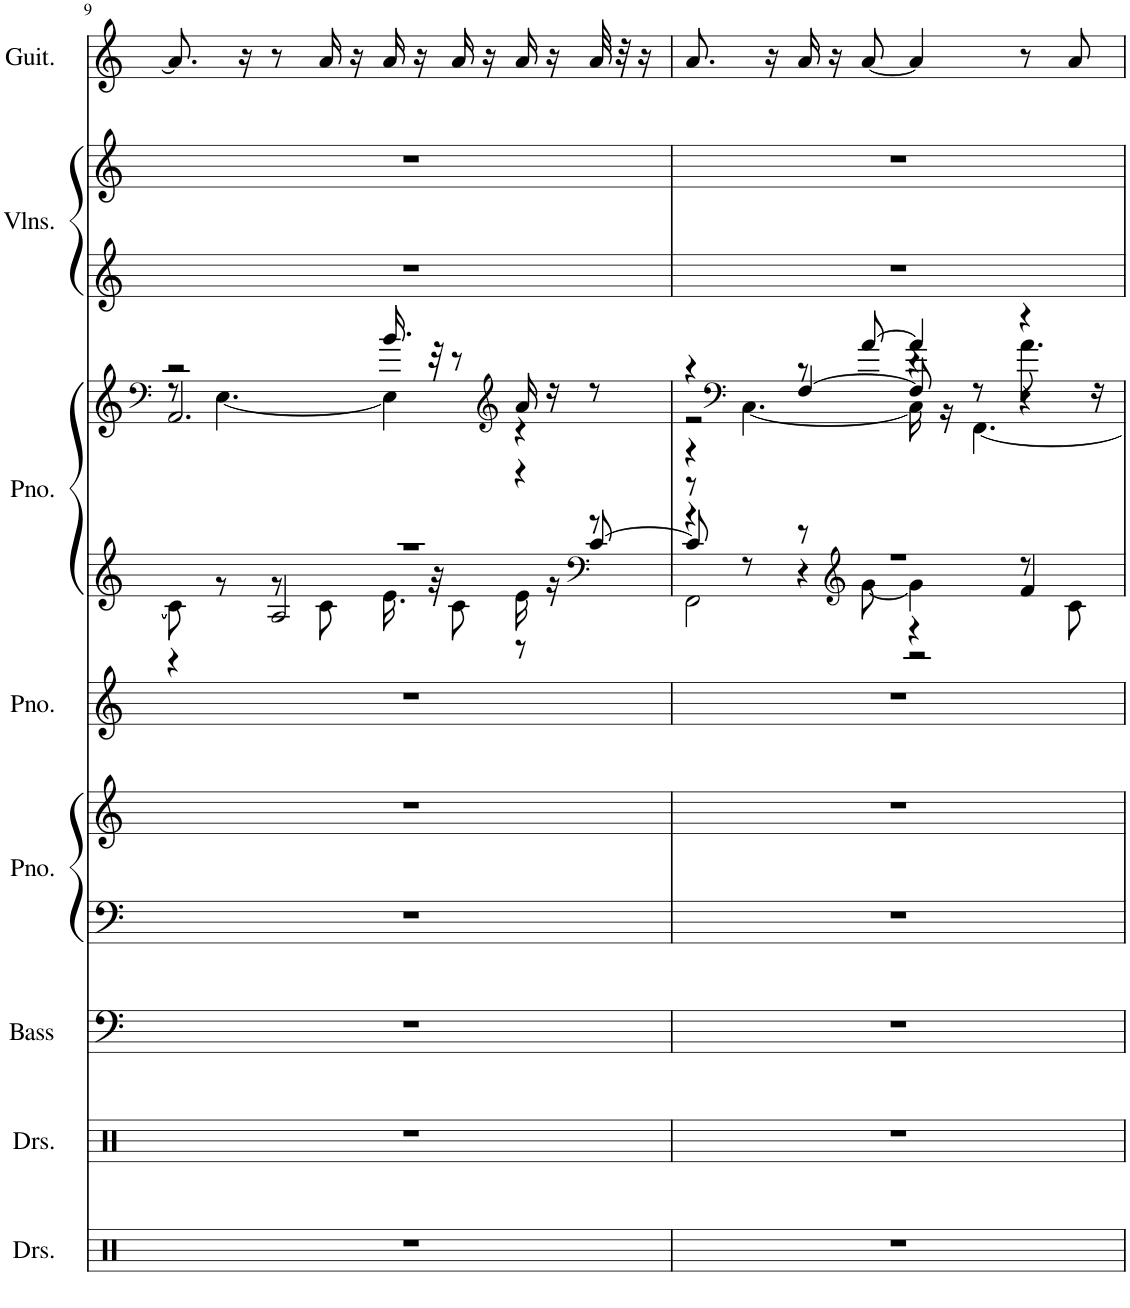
**kern	**kern	**kern	**kern	**kern	**kern	**kern	**kern	**kern	**kern	**kern
*part8	*part7	*part6	*part5	*part5	*part4	*part3	*part3	*part2	*part2	*part1
*staff11	*staff10	*staff9	*staff8	*staff7	*staff6	*staff5	*staff4	*staff3	*staff2	*staff1
*I"Drumset	*I"Drumset	*I"Acoustic Bass	*I"Piano	*	*I"Grand Piano	*I"Piano	*	*I"Violins	*	*I"Classical Guitar
*I'Drs.	*I'Drs.	*I'Bass	*I'Pno.	*	*I'Pno.	*I'Pno.	*	*I'Vlns.	*	*I'Guit.
!!LO:PB:g=z
*clefX	*clefX	*clefF4	*clefF4	*clefG2	*clefG2	*clefG2	*clefF4	*clefG2	*clefG2	*clefG2
*	*	*Trd7c12	*	*	*	*	*	*	*	*
*k[]	*k[]	*k[]	*k[]	*k[]	*k[]	*k[]	*k[]	*k[]	*k[]	*k[]
*M4/4	*M4/4	*M4/4	*M4/4	*M4/4	*M4/4	*M4/4	*M4/4	*M4/4	*M4/4	*M4/4
=9	=9	=9	=9	=9	=9	=9	=9	=9	=9	=9
*	*	*	*	*	*	*^	*^	*	*	*
*	*	*	*	*	*	*	*^	*	*^	*	*	*
1r	1r	1r	1r	1r	1r	1r	8c\]	4r	2r	8r	2.AA/	1r	1r	8.a/]
.	.	.	.	.	.	.	8r	.	.	[4.E\	.	.	.	.
.	.	.	.	.	.	.	.	.	.	.	.	.	.	16r
.	.	.	.	.	.	.	8r	2A/	.	.	.	.	.	8r
.	.	.	.	.	.	.	8c\	.	.	.	.	.	.	16a/
.	.	.	.	.	.	.	.	.	.	.	.	.	.	16r
.	.	.	.	.	.	.	16.e\	.	16.b/	4E\]	.	.	.	16a/
.	.	.	.	.	.	.	.	.	.	.	.	.	.	16r
.	.	.	.	.	.	.	32r	.	32r	.	.	.	.	.
.	.	.	.	.	.	.	8c\	.	8r	.	.	.	.	16a/
.	.	.	.	.	.	.	.	.	.	.	.	.	.	16r
*	*	*	*	*	*	*	*	*	*clefG2	*	*	*	*	*
.	.	.	.	.	.	.	16e\	8r	16a/	4r	4r	.	.	16a/
.	.	.	.	.	.	.	16r	.	16r	.	.	.	.	16r
*	*	*	*	*	*	*clefF4	*	*	*	*	*	*	*	*
.	.	.	.	.	.	.	8r	[8c/	8r	.	.	.	.	32a/
.	.	.	.	.	.	.	.	.	.	.	.	.	.	32r
.	.	.	.	.	.	.	.	.	.	.	.	.	.	16r
=10	=10	=10	=10	=10	=10	=10	=10	=10	=10	=10	=10	=10	=10	=10
*	*	*	*	*	*	*	*	*^	*	*	*^	*	*	*
1r	1r	1r	1r	1r	1r	1r	4r	8c/]	2FF\	4r	2r	4r	8r	1r	1r	8.a/
*	*	*	*	*	*	*	*	*	*	*clefF4	*	*	*	*	*	*
.	.	.	.	.	.	.	.	8r	.	.	.	.	[4.C\	.	.	.
.	.	.	.	.	.	.	.	.	.	.	.	.	.	.	.	16r
.	.	.	.	.	.	.	8r	4r	.	8r	.	[4F/	.	.	.	16a/
.	.	.	.	.	.	.	.	.	.	.	.	.	.	.	.	16r
*	*	*	*	*	*	*clefG2	*	*	*	*	*	*	*	*	*	*
.	.	.	.	.	.	.	[8g\	.	.	[8a/	.	.	.	.	.	[8a/
.	.	.	.	.	.	.	4g\]	4r	2r	4a/]	4r	8F/]	16C\]	.	.	4a/]
.	.	.	.	.	.	.	.	.	.	.	.	.	16r	.	.	.
.	.	.	.	.	.	.	.	.	.	.	.	8r	[4.FF\	.	.	.
.	.	.	.	.	.	.	8r	4f/	.	4r	8.a\	4r	.	.	.	8r
.	.	.	.	.	.	.	8c\	.	.	.	.	.	.	.	.	8a/
.	.	.	.	.	.	.	.	.	.	.	16r	.	.	.	.	.
*	*	*	*	*	*	*v	*v	*v	*v	*	*	*	*	*	*	*
*	*	*	*	*	*	*	*v	*v	*v	*v	*	*	*
=	=	=	=	=	=	=	=	=	=	=
*-	*-	*-	*-	*-	*-	*-	*-	*-	*-	*-
